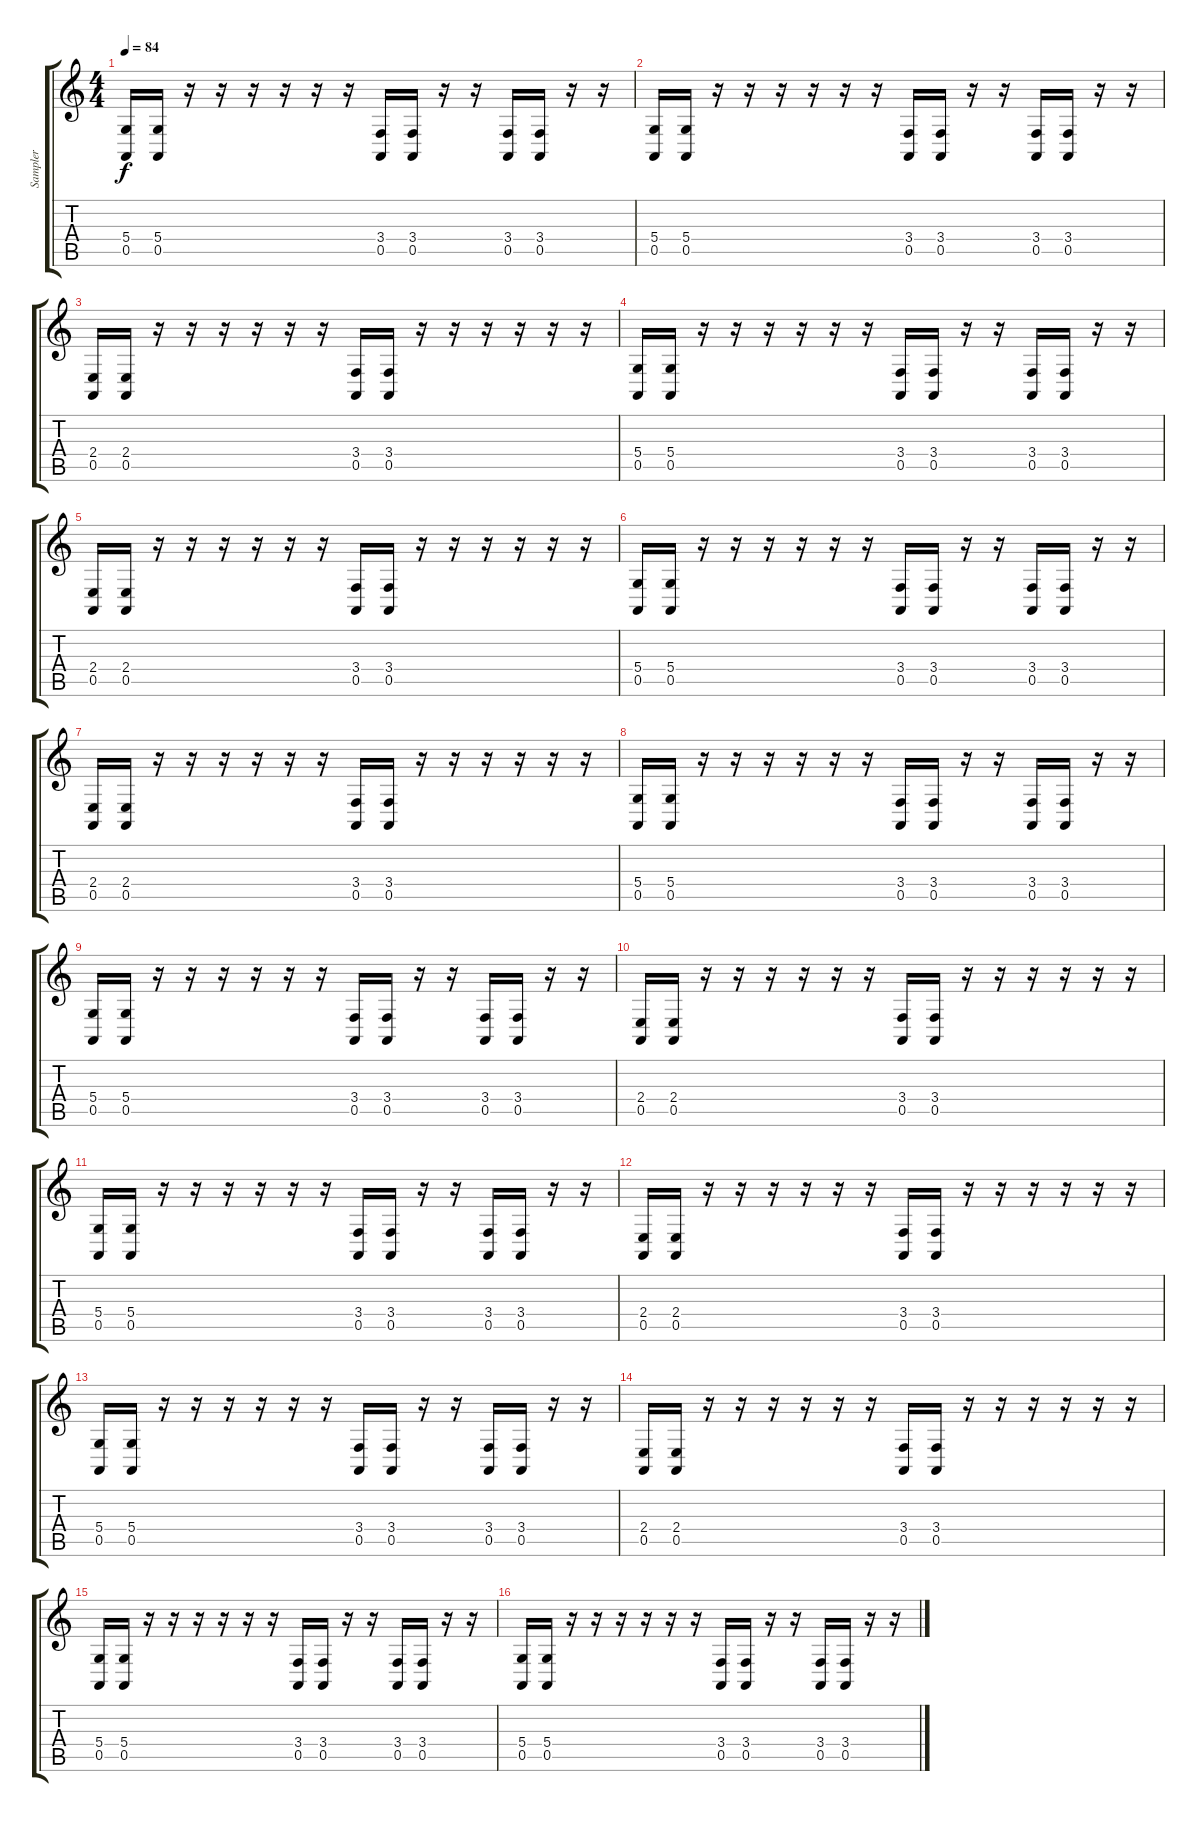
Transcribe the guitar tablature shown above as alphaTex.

\track ("Sampler" "Sampler") {instrument viola}
\staff {score tabs}
\tuning (E4 B3 G3 D3 A2 E2) {hide}
\ts (4 4)
\tempo 84
\clef g2
\ks c
(5.4 0.5).16{dy f} (5.4 0.5).16 r.16 r.16 r.16 r.16 r.16 r.16 (3.4 0.5).16 (3.4 0.5).16 r.16 r.16 (3.4 0.5).16 (3.4 0.5).16 r.16 r.16 |
(5.4 0.5).16 (5.4 0.5).16 r.16 r.16 r.16 r.16 r.16 r.16 (3.4 0.5).16 (3.4 0.5).16 r.16 r.16 (3.4 0.5).16 (3.4 0.5).16 r.16 r.16 |
(2.4 0.5).16 (2.4 0.5).16 r.16 r.16 r.16 r.16 r.16 r.16 (3.4 0.5).16 (3.4 0.5).16 r.16 r.16 r.16 r.16 r.16 r.16 |
(5.4 0.5).16 (5.4 0.5).16 r.16 r.16 r.16 r.16 r.16 r.16 (3.4 0.5).16 (3.4 0.5).16 r.16 r.16 (3.4 0.5).16 (3.4 0.5).16 r.16 r.16 |
(2.4 0.5).16 (2.4 0.5).16 r.16 r.16 r.16 r.16 r.16 r.16 (3.4 0.5).16 (3.4 0.5).16 r.16 r.16 r.16 r.16 r.16 r.16 |
(5.4 0.5).16 (5.4 0.5).16 r.16 r.16 r.16 r.16 r.16 r.16 (3.4 0.5).16 (3.4 0.5).16 r.16 r.16 (3.4 0.5).16 (3.4 0.5).16 r.16 r.16 |
(2.4 0.5).16 (2.4 0.5).16 r.16 r.16 r.16 r.16 r.16 r.16 (3.4 0.5).16 (3.4 0.5).16 r.16 r.16 r.16 r.16 r.16 r.16 |
(5.4 0.5).16 (5.4 0.5).16 r.16 r.16 r.16 r.16 r.16 r.16 (3.4 0.5).16 (3.4 0.5).16 r.16 r.16 (3.4 0.5).16 (3.4 0.5).16 r.16 r.16 |
(5.4 0.5).16 (5.4 0.5).16 r.16 r.16 r.16 r.16 r.16 r.16 (3.4 0.5).16 (3.4 0.5).16 r.16 r.16 (3.4 0.5).16 (3.4 0.5).16 r.16 r.16 |
(2.4 0.5).16 (2.4 0.5).16 r.16 r.16 r.16 r.16 r.16 r.16 (3.4 0.5).16 (3.4 0.5).16 r.16 r.16 r.16 r.16 r.16 r.16 |
(5.4 0.5).16 (5.4 0.5).16 r.16 r.16 r.16 r.16 r.16 r.16 (3.4 0.5).16 (3.4 0.5).16 r.16 r.16 (3.4 0.5).16 (3.4 0.5).16 r.16 r.16 |
(2.4 0.5).16 (2.4 0.5).16 r.16 r.16 r.16 r.16 r.16 r.16 (3.4 0.5).16 (3.4 0.5).16 r.16 r.16 r.16 r.16 r.16 r.16 |
(5.4 0.5).16 (5.4 0.5).16 r.16 r.16 r.16 r.16 r.16 r.16 (3.4 0.5).16 (3.4 0.5).16 r.16 r.16 (3.4 0.5).16 (3.4 0.5).16 r.16 r.16 |
(2.4 0.5).16 (2.4 0.5).16 r.16 r.16 r.16 r.16 r.16 r.16 (3.4 0.5).16 (3.4 0.5).16 r.16 r.16 r.16 r.16 r.16 r.16 |
(5.4 0.5).16 (5.4 0.5).16 r.16 r.16 r.16 r.16 r.16 r.16 (3.4 0.5).16 (3.4 0.5).16 r.16 r.16 (3.4 0.5).16 (3.4 0.5).16 r.16 r.16 |
(5.4 0.5).16 (5.4 0.5).16 r.16 r.16 r.16 r.16 r.16 r.16 (3.4 0.5).16 (3.4 0.5).16 r.16 r.16 (3.4 0.5).16 (3.4 0.5).16 r.16 r.16
